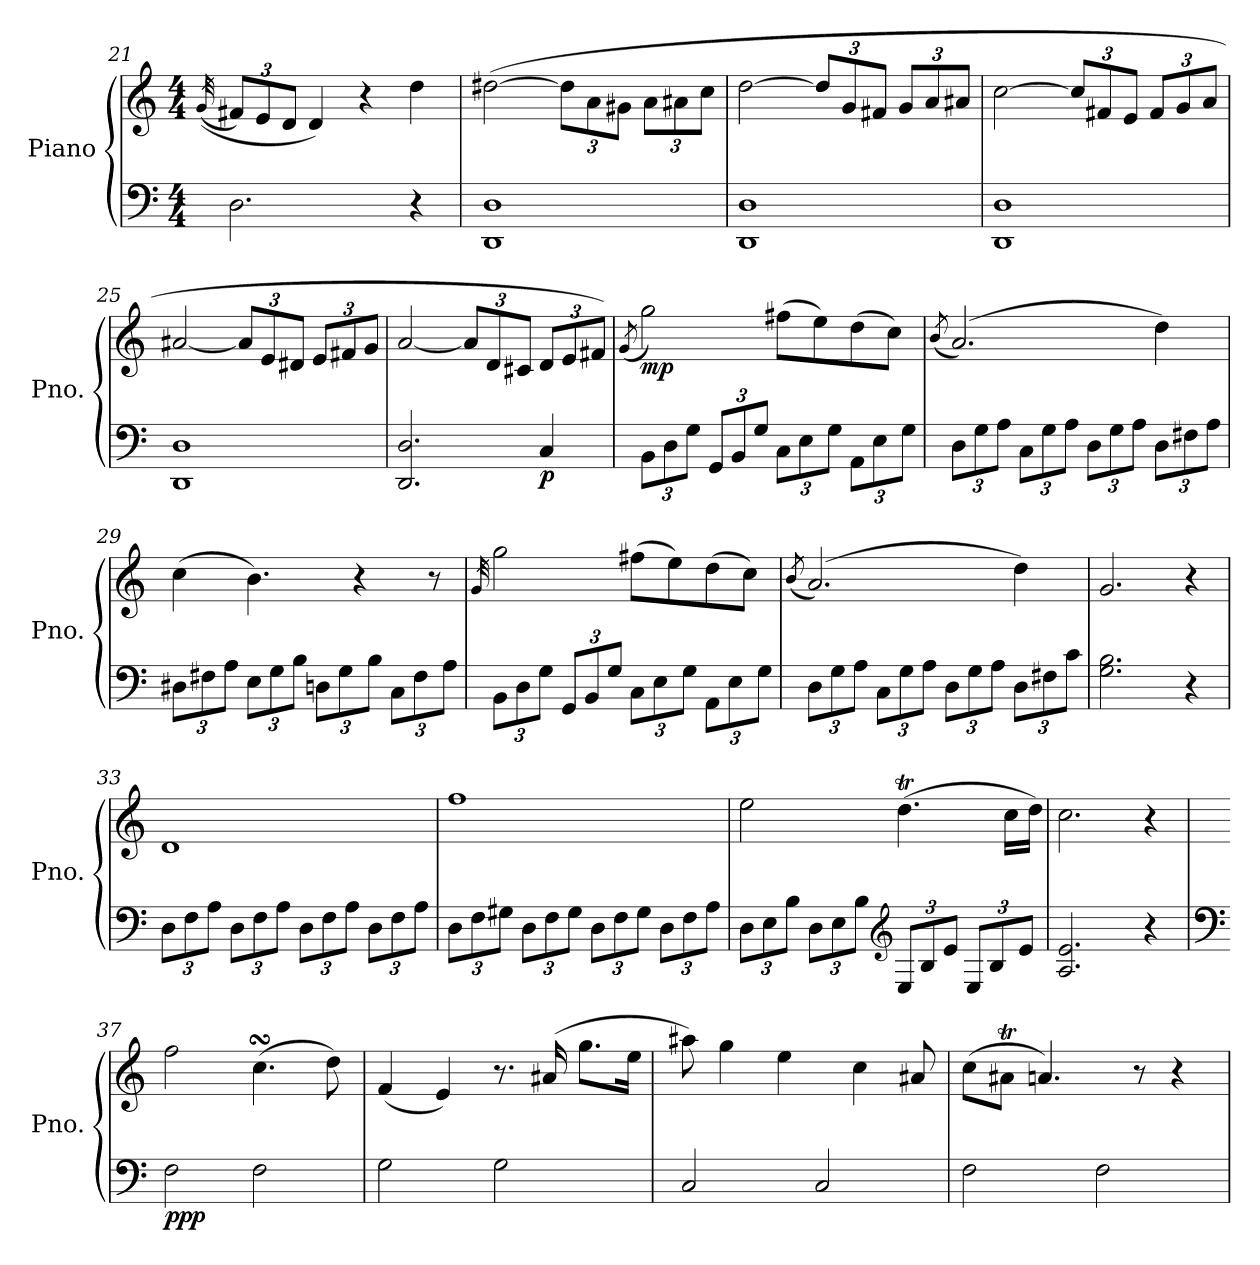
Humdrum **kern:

**kern	**kern	**dynam
*part1	*part1	*part1
*staff2	*staff1	*staff1/2
*I"Piano	*	*
*I'Pno.	*	*
!!LO:LB:g=z
*clefF4	*clefG2	*
*k[]	*k[]	*
*M4/4	*M4/4	*
=21	=21	=21
.	(<(>32qg/	.
*	*Xbrackettup	*
2.D\	12f#X/L)	.
.	12e/	.
.	12d/J	.
.	4d/)	.
.	4r	.
4r	4dd\	.
=22	=22	=22
1DD 1D	(>[2dd#X\	.
.	12dd#\L]	.
.	12a\	.
.	12g#X\J	.
.	12a\L	.
.	12a#X\	.
.	12cc\J	.
=23	=23	=23
1DD 1D	[2dd\	.
.	12dd/L]	.
.	12g/	.
.	12f#X/J	.
.	12g/L	.
.	12a/	.
.	12a#X/J	.
=24	=24	=24
1DD 1D	[2cc\	.
.	12cc/L]	.
.	12f#X/	.
.	12e/J	.
.	12f#/L	.
.	12g/	.
.	12a/J	.
!!LO:LB:g=z
=25	=25	=25
1DD 1D	[2a#X/	.
.	12a#/L]	.
.	12e/	.
.	12d#X/J	.
.	12e/L	.
.	12f#X/	.
.	12g/J	.
=26	=26	=26
2.DD/ 2.D/	[2a/	.
.	12a/L]	.
.	12d/	.
.	12c#X/J	.
!	!	!LO:DY:b=2
4C/	12d/L	p
.	12e/	.
.	12f#X/J)	.
=27	=27	=27
.	(>8qg/	.
*Xbrackettup	*	*
!	!	!LO:DY:b
12BB\L	2gg\)	mp
12D\	.	.
12G\J	.	.
12GG/L	.	.
12BB/	.	.
12G/J	.	.
12C\L	(>8ff#X\L	.
12E\	.	.
.	8ee\)	.
12G\J	.	.
12AA\L	(>8dd\	.
12E\	.	.
.	8cc\J)	.
12G\J	.	.
!!LO:LB:g=z
=28	=28	=28
.	(<8qb/	.
12D\L	(>2.a/)	.
12G\	.	.
12A\J	.	.
12C\L	.	.
12G\	.	.
12A\J	.	.
12D\L	.	.
12G\	.	.
12A\J	.	.
12D\L	4dd\)	.
12F#X\	.	.
12A\J	.	.
=29	=29	=29
12D#X\L	(>4cc\	.
12F#X\	.	.
12A\J	.	.
12E\L	4.b\)	.
12G\	.	.
12B\J	.	.
12Dn\L	.	.
12G\	.	.
.	4r	.
12B\J	.	.
12C\L	.	.
12F#\	.	.
.	8r	.
12A\J	.	.
=30	=30	=30
.	32qg/	.
12BB\L	2gg\	.
12D\	.	.
12G\J	.	.
12GG/L	.	.
12BB/	.	.
12G/J	.	.
12C\L	(>8ff#X\L	.
12E\	.	.
.	8ee\)	.
12G\J	.	.
12AA\L	(>8dd\	.
12E\	.	.
.	8cc\J)	.
12G\J	.	.
!!LO:LB:g=z
=31	=31	=31
.	(<8qb/	.
12D\L	(>2.a/)	.
12G\	.	.
12A\J	.	.
12C\L	.	.
12G\	.	.
12A\J	.	.
12D\L	.	.
12G\	.	.
12A\J	.	.
12D\L	4dd\)	.
12F#X\	.	.
12c\J	.	.
=32	=32	=32
2.G\ 2.B\	2.g/	.
4r	4r	.
=33	=33	=33
12D\L	1d	.
12F\	.	.
12A\J	.	.
12D\L	.	.
12F\	.	.
12A\J	.	.
12D\L	.	.
12F\	.	.
12A\J	.	.
12D\L	.	.
12F\	.	.
12A\J	.	.
!!LO:PB:g=z
=34	=34	=34
12D\L	1ff	.
12F\	.	.
12G#X\J	.	.
12D\L	.	.
12F\	.	.
12G#\J	.	.
12D\L	.	.
12F\	.	.
12G#\J	.	.
12D\L	.	.
12F\	.	.
12A\J	.	.
=35	=35	=35
12D\L	2ee\	.
12E\	.	.
12B\J	.	.
12D\L	.	.
12E\	.	.
12B\J	.	.
*clefG2	*	*
12E/L	(>4.ddT\	.
12B/	.	.
12e/J	.	.
12E/L	.	.
12B/	.	.
.	16cc\LL	.
12e/J	.	.
.	16dd\JJ)	.
!!LO:LB:g=z
=36	=36	=36
2.A/ 2.e/	2.cc\	.
4r	4r	.
=37	=37	=37
*clefF4	*	*
!	!	!LO:DY:b=2
!	!	!LO:DY:n=1:b
2F\	2ff\	pp p
2F\	(>4.ccsSSs\	.
.	8dd\)	.
=38	=38	=38
2G\	(<4f/	.
.	4e/)	.
2G\	8.r	.
.	(>16a#X/	.
.	8.gg\L	.
.	16ee\Jk	.
=39	=39	=39
2C/	8aa#X\)	.
.	4gg\	.
.	4ee\	.
2C/	.	.
.	4cc\	.
.	8a#X/	.
=40	=40	=40
2F\	(>8cc\L	.
.	8a#Xt\J	.
.	4.an/)	.
2F\	.	.
.	8r	.
.	4r	.
=	=	=
*-	*-	*-
